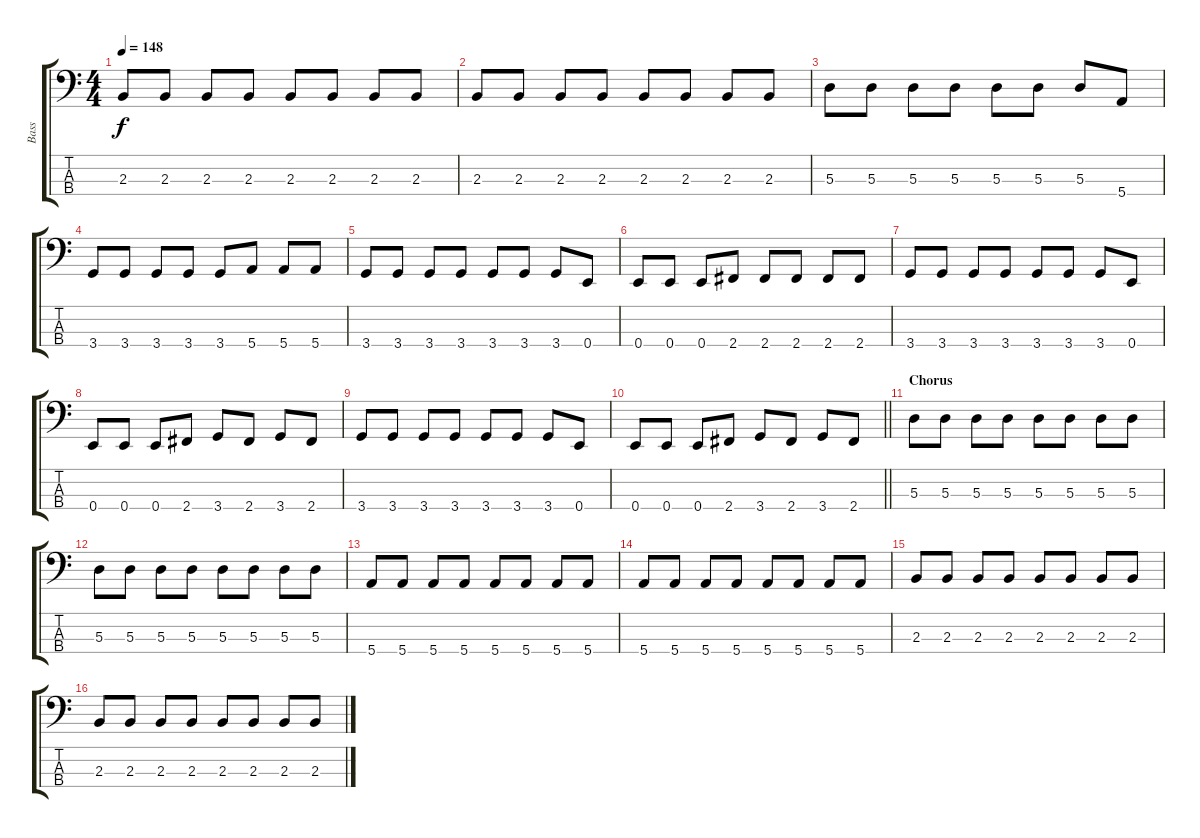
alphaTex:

\track ("Bass" "Bass") {instrument electricbassfinger}
\staff {score tabs}
\tuning (G2 D2 A1 E1) {hide}
\ts (4 4)
\tempo 148
\clef f4
\ks c
2.3.8{dy f} 2.3.8 2.3.8 2.3.8 2.3.8 2.3.8 2.3.8 2.3.8 |
2.3.8 2.3.8 2.3.8 2.3.8 2.3.8 2.3.8 2.3.8 2.3.8 |
5.3.8 5.3.8 5.3.8 5.3.8 5.3.8 5.3.8 5.3.8 5.4.8 |
3.4.8 3.4.8 3.4.8 3.4.8 3.4.8 5.4.8 5.4.8 5.4.8 |
3.4.8 3.4.8 3.4.8 3.4.8 3.4.8 3.4.8 3.4.8 0.4.8 |
0.4.8 0.4.8 0.4.8 2.4.8 2.4.8 2.4.8 2.4.8 2.4.8 |
3.4.8 3.4.8 3.4.8 3.4.8 3.4.8 3.4.8 3.4.8 0.4.8 |
0.4.8 0.4.8 0.4.8 2.4.8 3.4.8 2.4.8 3.4.8 2.4.8 |
3.4.8 3.4.8 3.4.8 3.4.8 3.4.8 3.4.8 3.4.8 0.4.8 |
\barLineRight lightlight
0.4.8 0.4.8 0.4.8 2.4.8 3.4.8 2.4.8 3.4.8 2.4.8 |
\section ("" "Chorus")
5.3.8 5.3.8 5.3.8 5.3.8 5.3.8 5.3.8 5.3.8 5.3.8 |
5.3.8 5.3.8 5.3.8 5.3.8 5.3.8 5.3.8 5.3.8 5.3.8 |
5.4.8 5.4.8 5.4.8 5.4.8 5.4.8 5.4.8 5.4.8 5.4.8 |
5.4.8 5.4.8 5.4.8 5.4.8 5.4.8 5.4.8 5.4.8 5.4.8 |
2.3.8 2.3.8 2.3.8 2.3.8 2.3.8 2.3.8 2.3.8 2.3.8 |
2.3.8 2.3.8 2.3.8 2.3.8 2.3.8 2.3.8 2.3.8 2.3.8
